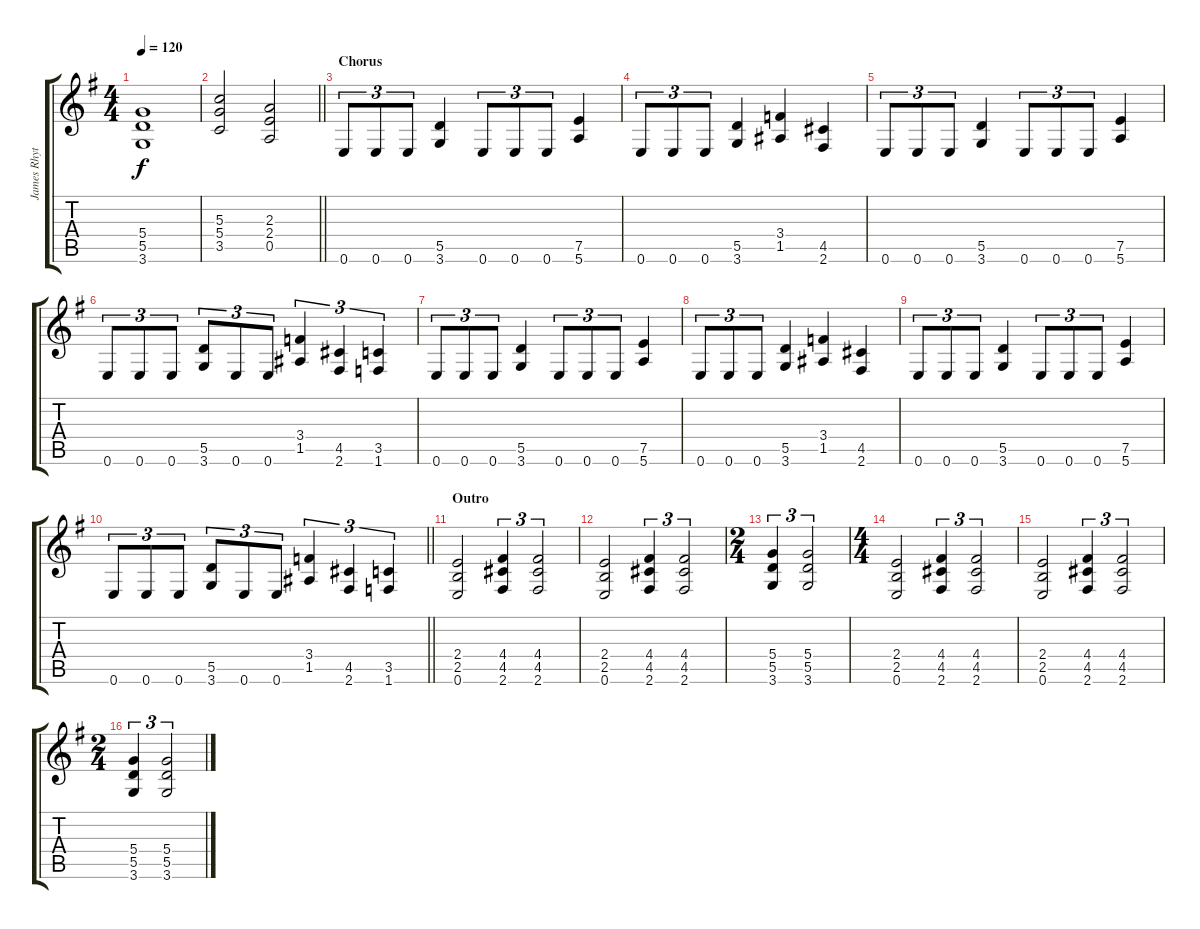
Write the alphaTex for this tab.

\track ("James Rhythm" "James Rhyt") {instrument distortionguitar}
\staff {score tabs}
\tuning (E4 B3 G3 D3 A2 E2) {hide}
\ts (4 4)
\tempo 120
\clef g2
\ks g
(5.4 5.5 3.6).1{dy f} |
\barLineRight lightlight
(5.3 5.4 3.5).2 (2.3 2.4 0.5).2 |
\section ("" "Chorus")
0.6.8{tu (3 2)} 0.6.8{tu (3 2)} 0.6.8{tu (3 2)} (5.5 3.6).4 0.6.8{tu (3 2)} 0.6.8{tu (3 2)} 0.6.8{tu (3 2)} (7.5 5.6).4 |
0.6.8{tu (3 2)} 0.6.8{tu (3 2)} 0.6.8{tu (3 2)} (5.5 3.6).4 (3.4 1.5).4 (4.5 2.6).4 |
0.6.8{tu (3 2)} 0.6.8{tu (3 2)} 0.6.8{tu (3 2)} (5.5 3.6).4 0.6.8{tu (3 2)} 0.6.8{tu (3 2)} 0.6.8{tu (3 2)} (7.5 5.6).4 |
0.6.8{tu (3 2)} 0.6.8{tu (3 2)} 0.6.8{tu (3 2)} (5.5 3.6).8{tu (3 2)} 0.6.8{tu (3 2)} 0.6.8{tu (3 2)} (3.4 1.5).4{tu (3 2)} (4.5 2.6).4{tu (3 2)} (3.5 1.6).4{tu (3 2)} |
0.6.8{tu (3 2)} 0.6.8{tu (3 2)} 0.6.8{tu (3 2)} (5.5 3.6).4 0.6.8{tu (3 2)} 0.6.8{tu (3 2)} 0.6.8{tu (3 2)} (7.5 5.6).4 |
0.6.8{tu (3 2)} 0.6.8{tu (3 2)} 0.6.8{tu (3 2)} (5.5 3.6).4 (3.4 1.5).4 (4.5 2.6).4 |
0.6.8{tu (3 2)} 0.6.8{tu (3 2)} 0.6.8{tu (3 2)} (5.5 3.6).4 0.6.8{tu (3 2)} 0.6.8{tu (3 2)} 0.6.8{tu (3 2)} (7.5 5.6).4 |
\barLineRight lightlight
0.6.8{tu (3 2)} 0.6.8{tu (3 2)} 0.6.8{tu (3 2)} (5.5 3.6).8{tu (3 2)} 0.6.8{tu (3 2)} 0.6.8{tu (3 2)} (3.4 1.5).4{tu (3 2)} (4.5 2.6).4{tu (3 2)} (3.5 1.6).4{tu (3 2)} |
\section ("" "Outro")
(2.4 2.5 0.6).2 (4.4 4.5 2.6).4{tu (3 2)} (4.4 4.5 2.6).2{tu (3 2)} |
(2.4 2.5 0.6).2 (4.4 4.5 2.6).4{tu (3 2)} (4.4 4.5 2.6).2{tu (3 2)} |
\ts (2 4)
(5.4 5.5 3.6).4{tu (3 2)} (5.4 5.5 3.6).2{tu (3 2)} |
\ts (4 4)
(2.4 2.5 0.6).2 (4.4 4.5 2.6).4{tu (3 2)} (4.4 4.5 2.6).2{tu (3 2)} |
(2.4 2.5 0.6).2 (4.4 4.5 2.6).4{tu (3 2)} (4.4 4.5 2.6).2{tu (3 2)} |
\ts (2 4)
(5.4 5.5 3.6).4{tu (3 2)} (5.4 5.5 3.6).2{tu (3 2)}
